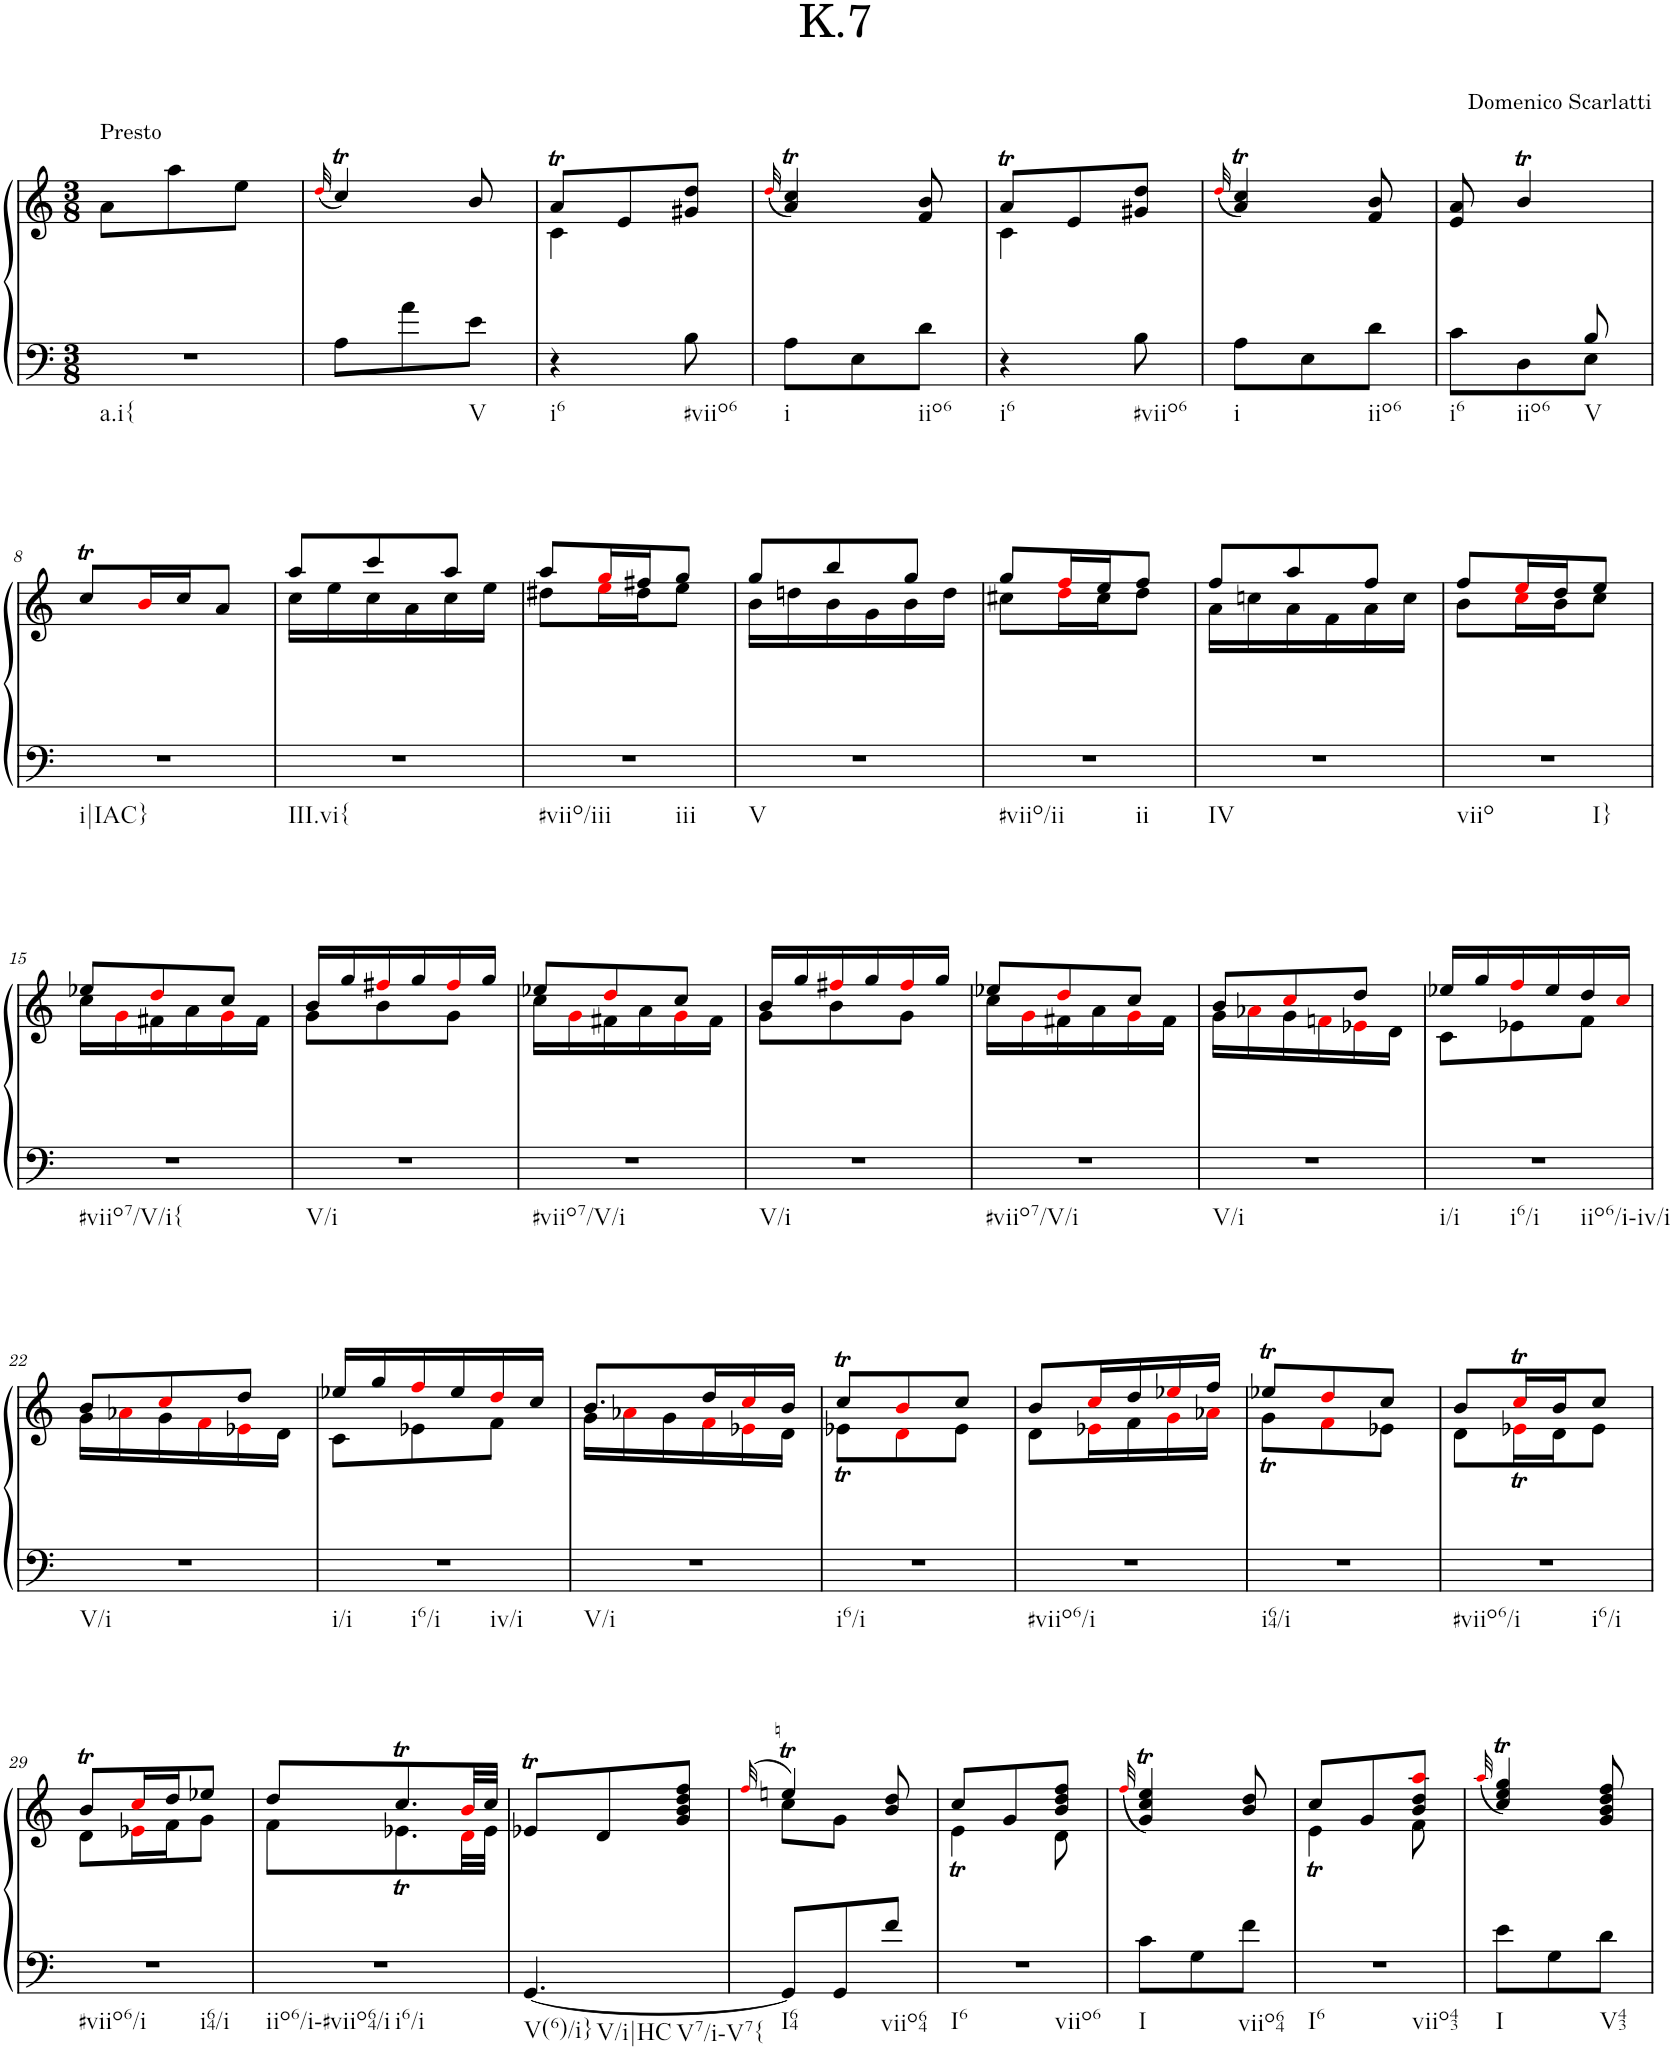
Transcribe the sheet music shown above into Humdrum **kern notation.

**kern	**kern
*part1	*part1
*staff2	*staff1
*I"Piano	*
*I'Pno.	*
*clefF4	*clefG2
*k[]	*k[]
*M3/8	*M3/8
=1	=1
!	!LO:TX:a:t=Presto
!LO:TX:b:t=a.i{	!
4.r	8a\L
.	8aa\
.	8ee\J
=2	=2
.	(32qddi/
8A\L	4ccT/)
8a\	.
!LO:TX:b:t=V	!
8e\J	8b/
=3	=3
*	*^
!LO:TX:b:t=i6	!	!
4r	8aT/L	4c\
.	8e/	.
!LO:TX:b:t=#viio6	!	!
8B\	8g#X/ 8dd/J	8ryy
*	*v	*v
=4	=4
.	(32qddi/
!LO:TX:b:t=i	!
8A\L	4a/T 4cc/T)
8E\	.
!LO:TX:b:t=iio6	!
8d\J	8f/ 8b/
=5	=5
*	*^
!LO:TX:b:t=i6	!	!
4r	8aT/L	4c\
.	8e/	.
!LO:TX:b:t=#viio6	!	!
8B\	8g#X/ 8dd/J	8ryy
*	*v	*v
=6	=6
.	(32qddi/
!LO:TX:b:t=i	!
8A\L	4a/T 4cc/T)
8E\	.
!LO:TX:b:t=iio6	!
8d\J	8f/ 8b/
=7	=7
*^	*
!LO:TX:b:t=i6	!	!
8c\L	4ryy	8e/ 8a/
!LO:TX:b:t=iio6	!	!
8D\	.	4bt/
!LO:TX:b:t=V	!	!
8E\J	8B/	.
!!LO:LB:g=z
=8	=8	=8
!LO:TX:b:t=i|IAC}	!	!
*v	*v	*
4.r	8ccT/L
.	16bi/L
.	16cc/J
.	8a/J
=9	=9
*	*^
!LO:TX:b:t=III.vi{	!	!
4.r	8aa/L	16cc\LL
.	.	16ee\
.	8ccc/	16cc\
.	.	16a\
.	8aa/J	16cc\
.	.	16ee\JJ
=10	=10	=10
!LO:TX:b:t=#viio/iii	!	!
!LO:TX:b:t=iii	!	!
4.r	8aa/L	8dd#X\L
.	16ggi/L	16eei\L
.	16ff#X/J	16dd#\J
.	8gg/J	8ee\J
=11	=11	=11
!LO:TX:b:t=V	!	!
4.r	8gg/L	16b\LL
.	.	16ddn\
.	8bb/	16b\
.	.	16g\
.	8gg/J	16b\
.	.	16dd\JJ
=12	=12	=12
!LO:TX:b:t=#viio/ii	!	!
!LO:TX:b:t=ii	!	!
4.r	8gg/L	8cc#X\L
.	16ffi/L	16ddi\L
.	16ee/J	16cc#\J
.	8ff/J	8dd\J
=13	=13	=13
!LO:TX:b:t=IV	!	!
4.r	8ff/L	16a\LL
.	.	16ccn\
.	8aa/	16a\
.	.	16f\
.	8ff/J	16a\
.	.	16cc\JJ
=14	=14	=14
!LO:TX:b:t=viio	!	!
!LO:TX:b:t=I}	!	!
4.r	8ff/L	8b\L
.	16eei/L	16cci\L
.	16dd/J	16b\J
.	8ee/J	8cc\J
!!LO:LB:g=z	!!
=15	=15	=15
!LO:TX:b:t=#viio7/V/i{	!	!
4.r	8ee-X/L	16cc\LL
.	.	16gi\
.	8ddi/	16f#X\
.	.	16a\
.	8cc/J	16gi\
.	.	16f#\JJ
=16	=16	=16
!LO:TX:b:t=V/i	!	!
4.r	16b/LL	8g\L
.	16gg/	.
.	16ff#Xi/	8b\
.	16gg/	.
.	16ff#i/	8g\J
.	16gg/JJ	.
=17	=17	=17
!LO:TX:b:t=#viio7/V/i	!	!
4.r	8ee-X/L	16cc\LL
.	.	16gi\
.	8ddi/	16f#X\
.	.	16a\
.	8cc/J	16gi\
.	.	16f#\JJ
=18	=18	=18
!LO:TX:b:t=V/i	!	!
4.r	16b/LL	8g\L
.	16gg/	.
.	16ff#Xi/	8b\
.	16gg/	.
.	16ff#i/	8g\J
.	16gg/JJ	.
=19	=19	=19
!LO:TX:b:t=#viio7/V/i	!	!
4.r	8ee-X/L	16cc\LL
.	.	16gi\
.	8ddi/	16f#X\
.	.	16a\
.	8cc/J	16gi\
.	.	16f#\JJ
=20	=20	=20
!LO:TX:b:t=V/i	!	!
4.r	8b/L	16g\LL
.	.	16a-Xi\
.	8cci/	16g\
.	.	16fni\
.	8dd/J	16e-Xi\
.	.	16d\JJ
=21	=21	=21
!LO:TX:b:t=i/i	!	!
!LO:TX:b:t=i6/i	!	!
!LO:TX:b:t=iio6/i-iv/i	!	!
4.r	16ee-X/LL	8c\L
.	16gg/	.
.	16ffi/	8e-X\
.	16ee-/	.
.	16dd/	8f\J
.	16cci/JJ	.
!!LO:LB:g=z	!!
=22	=22	=22
!LO:TX:b:t=V/i	!	!
4.r	8b/L	16g\LL
.	.	16a-Xi\
.	8cci/	16g\
.	.	16fi\
.	8dd/J	16e-Xi\
.	.	16d\JJ
=23	=23	=23
!LO:TX:b:t=i/i	!	!
!LO:TX:b:t=i6/i	!	!
!LO:TX:b:t=iv/i	!	!
4.r	16ee-X/LL	8c\L
.	16gg/	.
.	16ffi/	8e-X\
.	16ee-/	.
.	16ddi/	8f\J
.	16cc/JJ	.
=24	=24	=24
!LO:TX:b:t=V/i	!	!
4.r	8.b/L	16g\LL
.	.	16a-Xi\
.	.	16g\
.	16dd/L	16fi\
.	16cci/	16e-Xi\
.	16b/JJ	16d\JJ
=25	=25	=25
!LO:TX:b:t=i6/i	!	!
4.r	8ccT/L	8e-XT\L
.	8bi/	8di\
.	8cc/J	8e-\J
=26	=26	=26
!LO:TX:b:t=#viio6/i	!	!
4.r	8b/L	8d\L
.	16cci/L	16e-Xi\L
.	16dd/	16f\
.	16ee-Xi/	16gi\
.	16ff/JJ	16a-Xi\JJ
=27	=27	=27
!LO:TX:b:t=i64/i	!	!
4.r	8ee-XT/L	8gT\L
.	8ddi/	8fi\
.	8cc/J	8e-X\J
=28	=28	=28
!LO:TX:b:t=#viio6/i	!	!
!LO:TX:b:t=i6/i	!	!
4.r	8b/L	8d\L
.	16ccTi/L	16e-XTi\L
.	16b/J	16d\J
.	8cc/J	8e-\J
!!LO:LB:g=z	!!
=29	=29	=29
!LO:TX:b:t=#viio6/i	!	!
!LO:TX:b:t=i64/i	!	!
4.r	8bt/L	8d\L
.	16cci/L	16e-Xi\L
.	16dd/J	16f\J
.	8ee-X/J	8g\J
=30	=30	=30
!LO:TX:b:t=iio6/i-#viio64/i	!	!
!LO:TX:b:t=i6/i	!	!
4.r	8dd/L	8f\L
.	8.ccT/	8.e-XT\
.	32bi/LL	32di\LL
.	32cc/JJJ	32e-\JJJ
=31	=31	=31
!LO:TX:b:t=V(6)/i}	!	!
!LO:TX:b:t=V/i|HC	!	!
!LO:TX:b:t=V7/i-V7{	!	!
*	*v	*v
[4.GG/	8e-XT/L
.	8d/
.	8g/ 8b/ 8dd/ 8ff/J
=32	=32
.	(32qffi/
*	*^
!LO:TX:b:t=I64	!	!
8GG/L]	4eent/)	8cc\L
8GG/	.	8g\J
!LO:TX:b:t=viio64	!	!
8f/J	8b/ 8dd/	8ryy
=33	=33	=33
!LO:TX:b:t=I6	!	!
!LO:TX:b:t=viio6	!	!
4.r	8cc/L	4et\
.	8g/	.
.	8b/ 8dd/ 8ff/J	8d\
*	*v	*v
=34	=34
.	(32qffi/
!LO:TX:b:t=I	!
8c\L	4g/T 4cc/T 4ee/T)
8G\	.
!LO:TX:b:t=viio64	!
8f\J	8b/ 8dd/
=35	=35
*	*^
!LO:TX:b:t=I6	!	!
!LO:TX:b:t=viio43	!	!
4.r	8cc/L	4et\
.	8g/	.
.	8b/ 8dd/ 8aai/J	8f\
*	*v	*v
=36	=36
.	(32qaai/
!LO:TX:b:t=I	!
8e\L	4cc/T 4ee/T 4gg/T)
8G\	.
!LO:TX:b:t=V43	!
8d\J	8g/ 8b/ 8dd/ 8ff/
=	=
*-	*-
